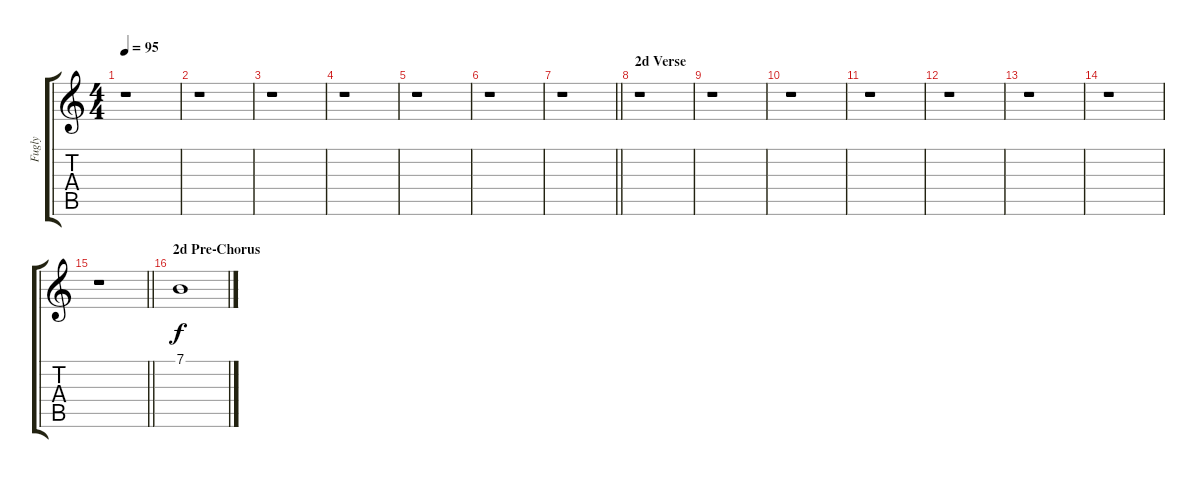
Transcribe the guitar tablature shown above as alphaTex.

\track ("Fugly" "Fugly") {instrument fiddle}
\staff {score tabs}
\tuning (E4 B3 G3 D3 A2 E2) {hide}
\ts (4 4)
\tempo 95
\clef g2
\ks c
r.1{dy f} |
r.1 |
r.1 |
r.1 |
r.1 |
r.1 |
\barLineRight lightlight
r.1 |
\section ("" "2d Verse")
r.1 |
r.1 |
r.1 |
r.1 |
r.1 |
r.1 |
r.1 |
\barLineRight lightlight
r.1 |
\section ("" "2d Pre-Chorus")
7.1.1
